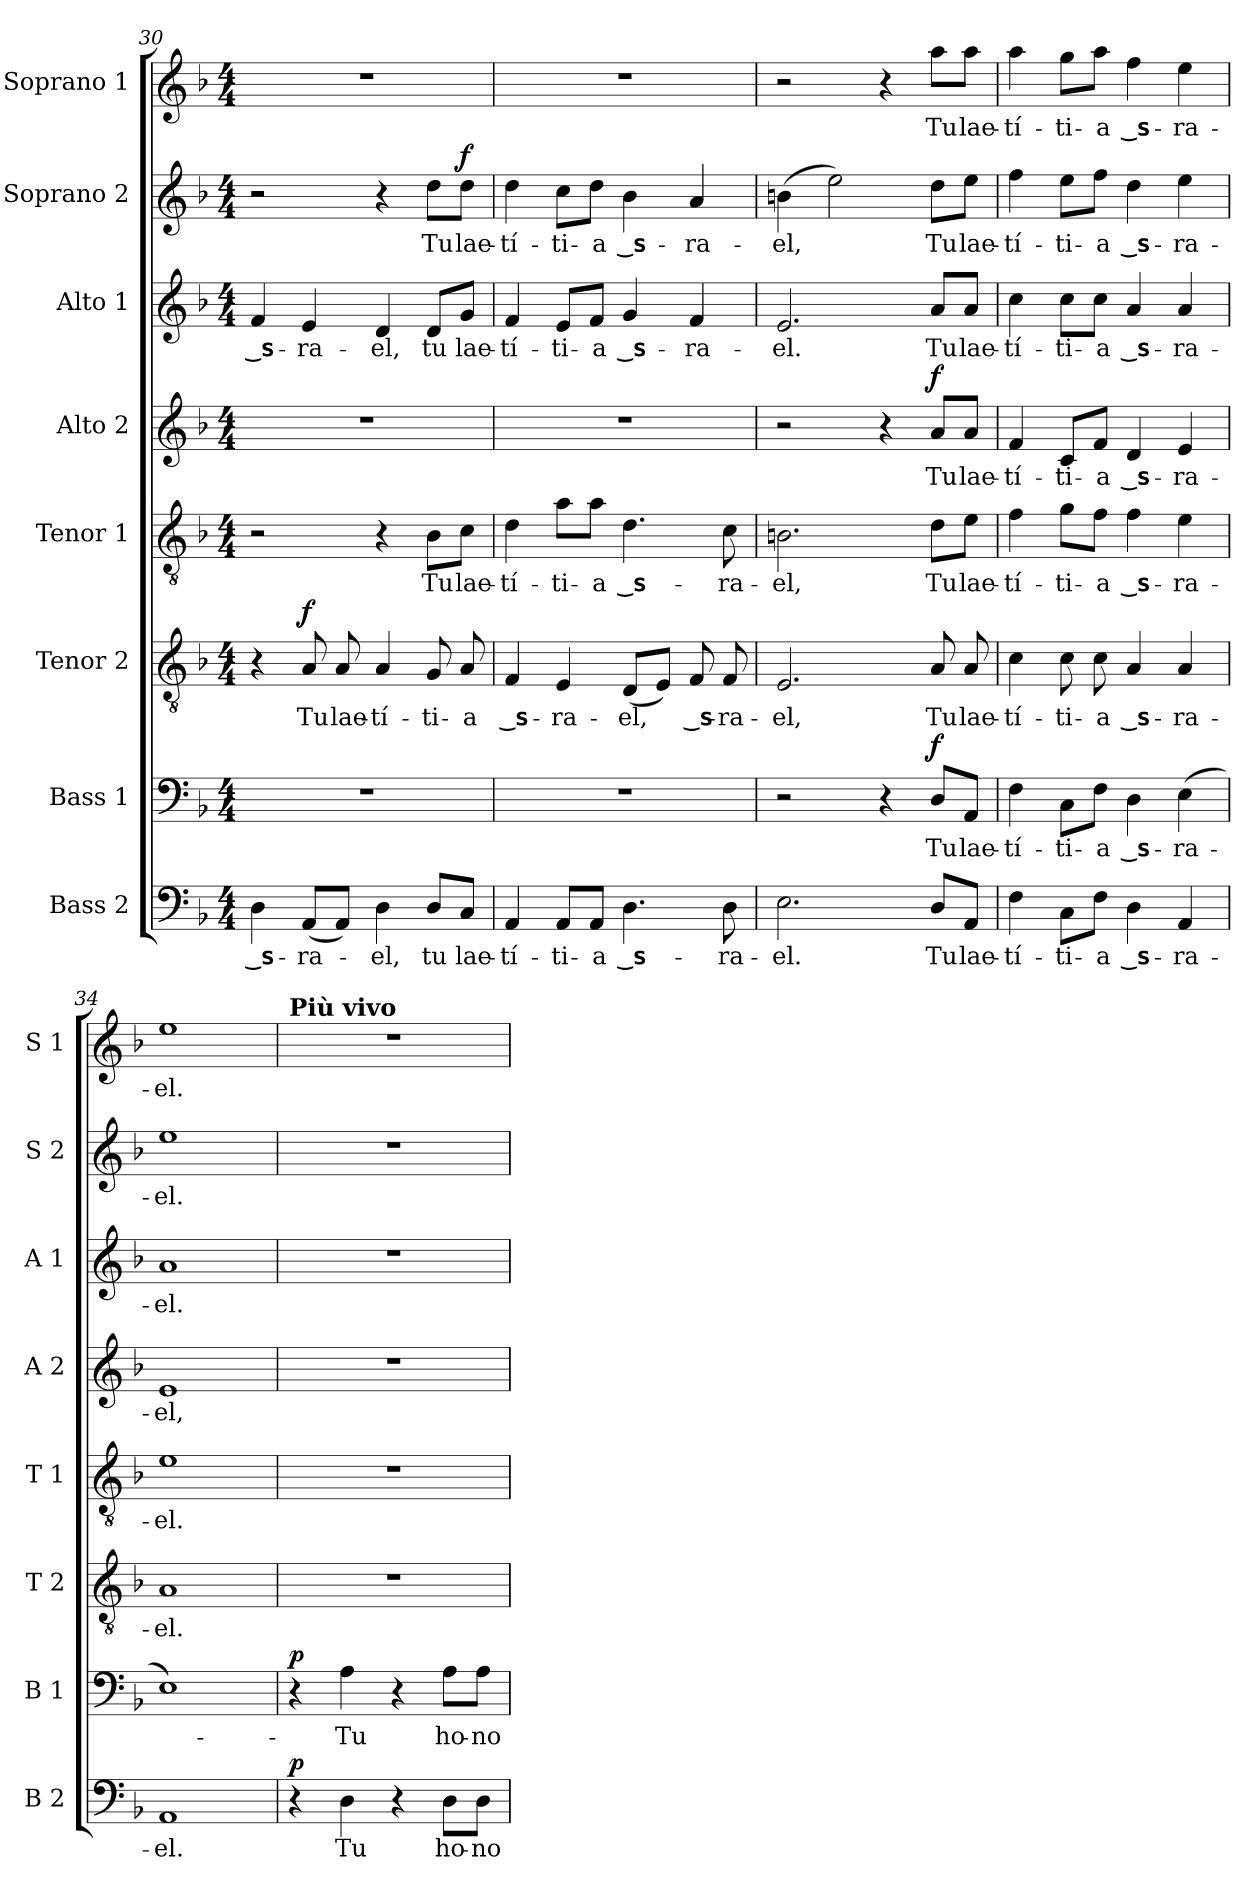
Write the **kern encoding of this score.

**kern	**text	**dynam	**kern	**text	**dynam	**kern	**text	**dynam	**kern	**text	**kern	**text	**dynam	**kern	**text	**kern	**text	**dynam	**kern	**text
*part8	*part8	*part8	*part7	*part7	*part7	*part6	*part6	*part6	*part5	*part5	*part4	*part4	*part4	*part3	*part3	*part2	*part2	*part2	*part1	*part1
*staff8	*staff8	*staff8	*staff7	*staff7	*staff7	*staff6	*staff6	*staff6	*staff5	*staff5	*staff4	*staff4	*staff4	*staff3	*staff3	*staff2	*staff2	*staff2	*staff1	*staff1
*I"Bass 2	*	*	*I"Bass 1	*	*	*I"Tenor 2	*	*	*I"Tenor 1	*	*I"Alto 2	*	*	*I"Alto 1	*	*I"Soprano 2	*	*	*I"Soprano 1	*
*I'B 2	*	*	*I'B 1	*	*	*I'T 2	*	*	*I'T 1	*	*I'A 2	*	*	*I'A 1	*	*I'S 2	*	*	*I'S 1	*
*clefF4	*	*	*clefF4	*	*	*clefGv2	*	*	*clefGv2	*	*clefG2	*	*	*clefG2	*	*clefG2	*	*	*clefG2	*
*k[b-]	*	*	*k[b-]	*	*	*k[b-]	*	*	*k[b-]	*	*k[b-]	*	*	*k[b-]	*	*k[b-]	*	*	*k[b-]	*
*d:	*	*	*d:	*	*	*d:	*	*	*d:	*	*d:	*	*	*d:	*	*d:	*	*	*d:	*
*M4/4	*	*	*M4/4	*	*	*M4/4	*	*	*M4/4	*	*M4/4	*	*	*M4/4	*	*M4/4	*	*	*M4/4	*
=30	=30	=30	=30	=30	=30	=30	=30	=30	=30	=30	=30	=30	=30	=30	=30	=30	=30	=30	=30	=30
!	!LO:LY:b	!	!	!	!	!	!	!	!	!	!	!	!	!	!LO:LY:b	!	!	!	!	!
4D\	‿s-	.	1r	.	.	4r	.	.	2r	.	1r	.	.	4f/	‿s-	2r	.	.	1r	.
!	!LO:LY:b	!	!	!	!	!	!LO:LY:b	!LO:DY:a	!	!	!	!	!	!	!LO:LY:b	!	!	!	!	!
(<8AA/L	-ra-	.	.	.	.	8A/	Tu	f	.	.	.	.	.	4e/	-ra-	.	.	.	.	.
!	!	!	!	!	!	!	!LO:LY:b	!	!	!	!	!	!	!	!	!	!	!	!	!
8AA/J)	.	.	.	.	.	8A/	lae-	.	.	.	.	.	.	.	.	.	.	.	.	.
!	!LO:LY:b	!	!	!	!	!	!LO:LY:b	!	!	!	!	!	!	!	!LO:LY:b	!	!	!	!	!
4D\	-el,	.	.	.	.	4A/	-tí-	.	4r	.	.	.	.	4d/	-el,	4r	.	.	.	.
!	!LO:LY:b	!	!	!	!	!	!LO:LY:b	!	!	!LO:LY:b	!	!	!	!	!LO:LY:b	!	!LO:LY:b	!	!	!
8D/L	tu	.	.	.	.	8G/	-ti-	.	8B-\L	Tu	.	.	.	8d/L	tu	8dd\L	Tu	.	.	.
!	!LO:LY:b	!	!	!	!	!	!LO:LY:b	!	!	!LO:LY:b	!	!	!	!	!LO:LY:b	!	!LO:LY:b	!LO:DY:a	!	!
8C/J	lae-	.	.	.	.	8A/	-a	.	8c\J	lae-	.	.	.	8g/J	lae-	8dd\J	lae-	f	.	.
=31	=31	=31	=31	=31	=31	=31	=31	=31	=31	=31	=31	=31	=31	=31	=31	=31	=31	=31	=31	=31
!	!LO:LY:b	!	!	!	!	!	!LO:LY:b	!	!	!LO:LY:b	!	!	!	!	!LO:LY:b	!	!LO:LY:b	!	!	!
4AA/	-tí-	.	1r	.	.	4F/	‿s-	.	4d\	-tí-	1r	.	.	4f/	-tí-	4dd\	-tí-	.	1r	.
!	!LO:LY:b	!	!	!	!	!	!LO:LY:b	!	!	!LO:LY:b	!	!	!	!	!LO:LY:b	!	!LO:LY:b	!	!	!
8AA/L	-ti-	.	.	.	.	4E/	-ra-	.	8a\L	-ti-	.	.	.	8e/L	-ti-	8cc\L	-ti-	.	.	.
!	!LO:LY:b	!	!	!	!	!	!	!	!	!LO:LY:b	!	!	!	!	!LO:LY:b	!	!LO:LY:b	!	!	!
8AA/J	-a	.	.	.	.	.	.	.	8a\J	-a	.	.	.	8f/J	-a	8dd\J	-a	.	.	.
!	!LO:LY:b	!	!	!	!	!	!LO:LY:b	!	!	!LO:LY:b	!	!	!	!	!LO:LY:b	!	!LO:LY:b	!	!	!
4.D\	‿s-	.	.	.	.	(<8D/L	-el,	.	4.d\	‿s-	.	.	.	4g/	‿s-	4b-\	‿s-	.	.	.
.	.	.	.	.	.	8E/J)	.	.	.	.	.	.	.	.	.	.	.	.	.	.
!	!	!	!	!	!	!	!LO:LY:b	!	!	!	!	!	!	!	!LO:LY:b	!	!LO:LY:b	!	!	!
.	.	.	.	.	.	8F/	‿s-	.	.	.	.	.	.	4f/	-ra-	4a/	-ra-	.	.	.
!	!LO:LY:b	!	!	!	!	!	!LO:LY:b	!	!	!LO:LY:b	!	!	!	!	!	!	!	!	!	!
8D\	-ra-	.	.	.	.	8F/	-ra-	.	8c\	-ra-	.	.	.	.	.	.	.	.	.	.
=32	=32	=32	=32	=32	=32	=32	=32	=32	=32	=32	=32	=32	=32	=32	=32	=32	=32	=32	=32	=32
!	!LO:LY:b	!	!	!	!	!	!LO:LY:b	!	!	!LO:LY:b	!	!	!	!	!LO:LY:b	!	!LO:LY:b	!	!	!
2.E\	-el.	.	2r	.	.	2.E/	-el,	.	2.Bn\	-el,	2r	.	.	2.e/	-el.	(>4bn\	-el,	.	2r	.
.	.	.	.	.	.	.	.	.	.	.	.	.	.	.	.	2ee\)	.	.	.	.
.	.	.	4r	.	.	.	.	.	.	.	4r	.	.	.	.	.	.	.	4r	.
!	!LO:LY:b	!	!	!LO:LY:b	!LO:DY:a	!	!LO:LY:b	!	!	!LO:LY:b	!	!LO:LY:b	!LO:DY:a	!	!LO:LY:b	!	!LO:LY:b	!	!	!LO:LY:b
8D/L	Tu	.	8D/L	Tu	f	8A/	Tu	.	8d\L	Tu	8a/L	Tu	f	8a/L	Tu	8dd\L	Tu	.	8aa\L	Tu
!	!LO:LY:b	!	!	!LO:LY:b	!	!	!LO:LY:b	!	!	!LO:LY:b	!	!LO:LY:b	!	!	!LO:LY:b	!	!LO:LY:b	!	!	!LO:LY:b
8AA/J	lae-	.	8AA/J	lae-	.	8A/	lae-	.	8e\J	lae-	8a/J	lae-	.	8a/J	lae-	8ee\J	lae-	.	8aa\J	lae-
!!LO:PB:g=z
=33	=33	=33	=33	=33	=33	=33	=33	=33	=33	=33	=33	=33	=33	=33	=33	=33	=33	=33	=33	=33
!	!LO:LY:b	!	!	!LO:LY:b	!	!	!LO:LY:b	!	!	!LO:LY:b	!	!LO:LY:b	!	!	!LO:LY:b	!	!LO:LY:b	!	!	!LO:LY:b
4F\	-tí-	.	4F\	-tí-	.	4c\	-tí-	.	4f\	-tí-	4f/	-tí-	.	4cc\	-tí-	4ff\	-tí-	.	4aa\	-tí-
!	!LO:LY:b	!	!	!LO:LY:b	!	!	!LO:LY:b	!	!	!LO:LY:b	!	!LO:LY:b	!	!	!LO:LY:b	!	!LO:LY:b	!	!	!LO:LY:b
8C\L	-ti-	.	8C\L	-ti-	.	8c\	-ti-	.	8g\L	-ti-	8c/L	-ti-	.	8cc\L	-ti-	8ee\L	-ti-	.	8gg\L	-ti-
!	!LO:LY:b	!	!	!LO:LY:b	!	!	!LO:LY:b	!	!	!LO:LY:b	!	!LO:LY:b	!	!	!LO:LY:b	!	!LO:LY:b	!	!	!LO:LY:b
8F\J	-a	.	8F\J	-a	.	8c\	-a	.	8f\J	-a	8f/J	-a	.	8cc\J	-a	8ff\J	-a	.	8aa\J	-a
!	!LO:LY:b	!	!	!LO:LY:b	!	!	!LO:LY:b	!	!	!LO:LY:b	!	!LO:LY:b	!	!	!LO:LY:b	!	!LO:LY:b	!	!	!LO:LY:b
4D\	‿s-	.	4D\	‿s-	.	4A/	‿s-	.	4f\	‿s-	4d/	‿s-	.	4a/	‿s-	4dd\	‿s-	.	4ff\	‿s-
!	!LO:LY:b	!	!	!LO:LY:b	!	!	!LO:LY:b	!	!	!LO:LY:b	!	!LO:LY:b	!	!	!LO:LY:b	!	!LO:LY:b	!	!	!LO:LY:b
4AA/	-ra-	.	(>4E\	-ra-	.	4A/	-ra-	.	4e\	-ra-	4e/	-ra-	.	4a/	-ra-	4ee\	-ra-	.	4ee\	-ra-
=34	=34	=34	=34	=34	=34	=34	=34	=34	=34	=34	=34	=34	=34	=34	=34	=34	=34	=34	=34	=34
!	!LO:LY:b	!	!	!	!	!	!LO:LY:b	!	!	!LO:LY:b	!	!LO:LY:b	!	!	!LO:LY:b	!	!LO:LY:b	!	!	!LO:LY:b
1AA	-el.	.	1E)	.	.	1A	-el.	.	1e	-el.	1e	-el,	.	1a	-el.	1ee	-el.	.	1ee	-el.
=35	=35	=35	=35	=35	=35	=35	=35	=35	=35	=35	=35	=35	=35	=35	=35	=35	=35	=35	=35	=35
*	*	*	*	*	*	*	*	*	*	*	*	*	*	*	*	*	*	*	*MM100	*
!	!	!	!	!	!	!	!	!	!	!	!	!	!	!	!	!	!	!	!LO:TX:a:B:t=Più vivo	!
!	!	!LO:DY:a	!	!	!LO:DY:a	!	!	!	!	!	!	!	!	!	!	!	!	!	!	!
4r	.	p	4r	.	p	1r	.	.	1r	.	1r	.	.	1r	.	1r	.	.	1r	.
!	!LO:LY:b	!	!	!LO:LY:b	!	!	!	!	!	!	!	!	!	!	!	!	!	!	!	!
4D\	Tu	.	4A\	-Tu	.	.	.	.	.	.	.	.	.	.	.	.	.	.	.	.
4r	.	.	4r	.	.	.	.	.	.	.	.	.	.	.	.	.	.	.	.	.
!	!LO:LY:b	!	!	!LO:LY:b	!	!	!	!	!	!	!	!	!	!	!	!	!	!	!	!
8D\L	ho-	.	8A\L	ho-	.	.	.	.	.	.	.	.	.	.	.	.	.	.	.	.
!	!LO:LY:b	!	!	!LO:LY:b	!	!	!	!	!	!	!	!	!	!	!	!	!	!	!	!
8D\J	-no-	.	8A\J	-no-	.	.	.	.	.	.	.	.	.	.	.	.	.	.	.	.
=	=	=	=	=	=	=	=	=	=	=	=	=	=	=	=	=	=	=	=	=
*-	*-	*-	*-	*-	*-	*-	*-	*-	*-	*-	*-	*-	*-	*-	*-	*-	*-	*-	*-	*-
